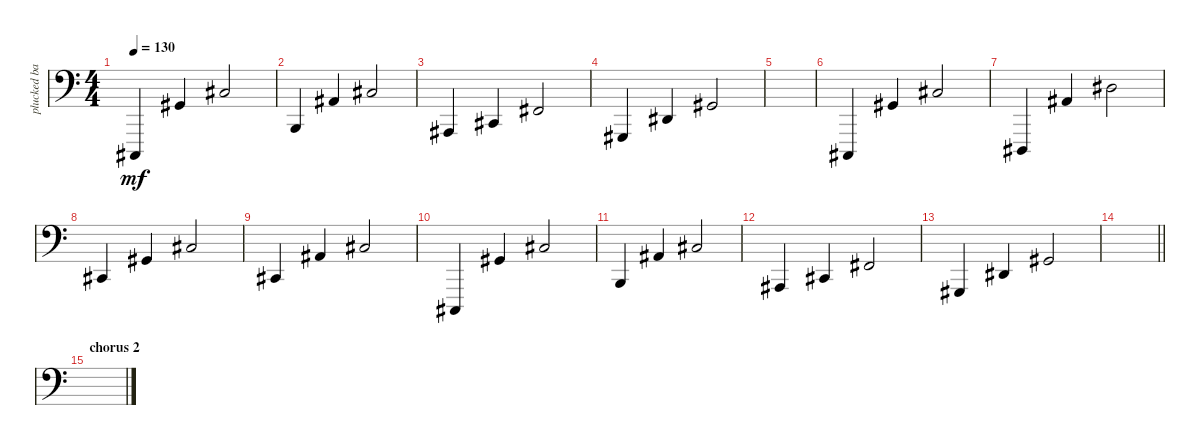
\track ("plucked bass" "plucked ba") {instrument pizzicatostrings}
\staff {score}
\tuning (G2 D2 A1 E1 B0) {hide}
\ts (4 4)
\tempo 130
\clef f4
\ks c
2.5.4{dy mf} 1.1.4 6.1.2 |
7.4.4 3.1.4 6.1.2 |
1.3.4 4.3.4 4.2.2 |
4.4.4 6.3.4 6.2.2 |
|
2.5.4 1.1.4 6.1.2 |
4.5.4 3.1.4 8.1.2 |
4.3.4 1.1.4 6.1.2 |
9.4.4 3.1.4 6.1.2 |
2.5.4 1.1.4 6.1.2 |
7.4.4 3.1.4 6.1.2 |
1.3.4 4.3.4 4.2.2 |
4.4.4 6.3.4 6.2.2 |
\barLineRight lightlight
|
\section ("" "chorus 2")
